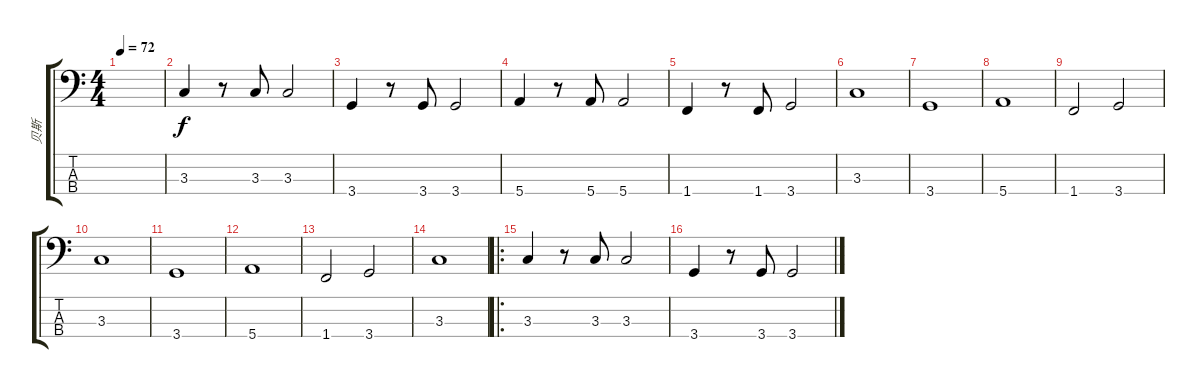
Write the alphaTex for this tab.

\track ("贝斯" "贝斯") {instrument electricbassfinger}
\staff {score tabs}
\tuning (G2 D2 A1 E1) {hide}
\ts (4 4)
\tempo 72
\clef f4
\ks c
|
3.3.4 r.8 3.3.8 3.3.2 |
3.4.4 r.8 3.4.8 3.4.2 |
5.4.4 r.8 5.4.8 5.4.2 |
1.4.4 r.8 1.4.8 3.4.2 |
3.3.1 |
3.4.1 |
5.4.1 |
1.4.2 3.4.2 |
3.3.1 |
3.4.1 |
5.4.1 |
1.4.2 3.4.2 |
3.3.1 |
\ro
3.3.4 r.8 3.3.8 3.3.2 |
3.4.4 r.8 3.4.8 3.4.2
